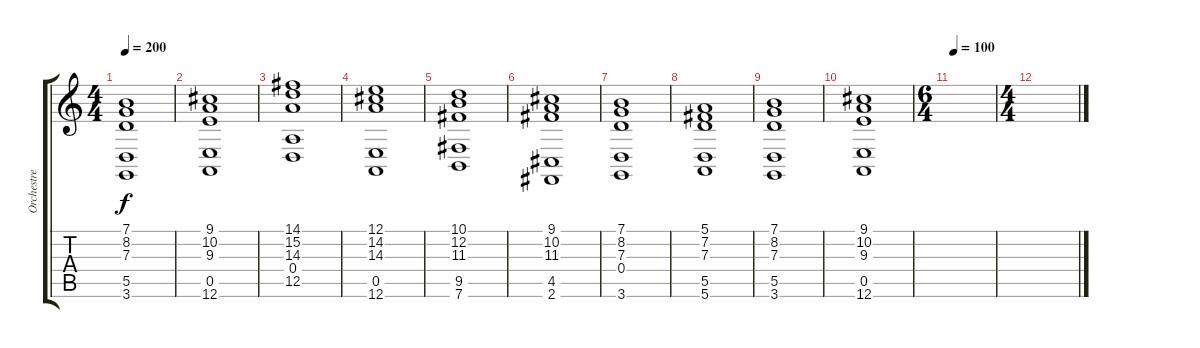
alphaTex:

\track ("Orchestre" "Orchestre") {instrument stringensemble1}
\staff {score tabs}
\tuning (E4 B3 G3 D3 A2 E2) {hide}
\ts (4 4)
\tempo 200
\clef g2
\ks c
(7.1 8.2 7.3 5.5 3.6).1{dy f} |
(9.1 10.2 9.3 0.5 12.6).1 |
(14.1 15.2 14.3 0.4 12.5).1 |
(12.1 14.2 14.3 0.5 12.6).1 |
(10.1 12.2 11.3 9.5 7.6).1 |
(9.1 10.2 11.3 4.5 2.6).1 |
(7.1 8.2 7.3 0.4 3.6).1 |
(5.1 7.2 7.3 5.5 5.6).1 |
(7.1 8.2 7.3 5.5 3.6).1 |
(9.1 10.2 9.3 0.5 12.6).1 |
\ts (6 4)
\tempo (100 0.020833333333333332)
|
\ts (4 4)
